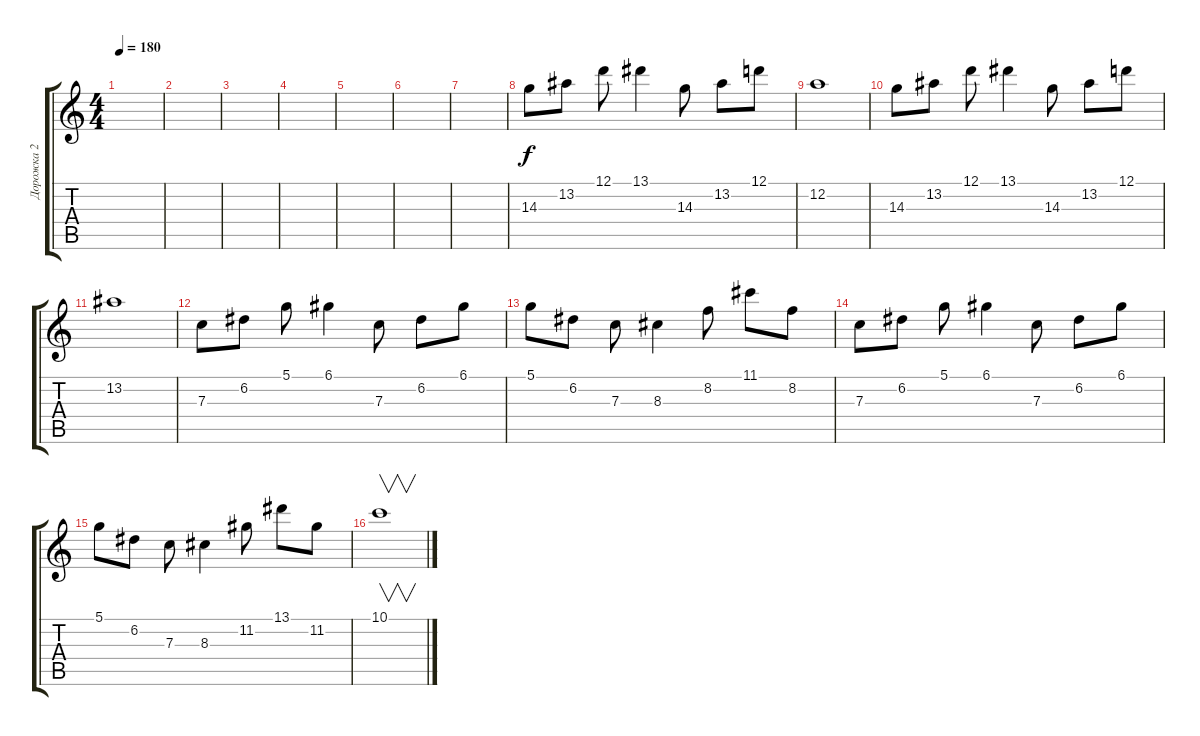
\track ("Дорожка 2" "Дорожка 2") {instrument acousticguitarnylon}
\staff {score tabs}
\tuning (D4 A3 F3 C3 G2 D2) {hide}
\ts (4 4)
\tempo 180
\clef g2
\ks c
|
|
|
|
|
|
|
14.3.8 13.2.8 12.1.8 13.1.4 14.3.8 13.2.8 12.1.8 |
12.2.1 |
14.3.8 13.2.8 12.1.8 13.1.4 14.3.8 13.2.8 12.1.8 |
13.2.1 |
7.3.8 6.2.8 5.1.8 6.1.4 7.3.8 6.2.8 6.1.8 |
5.1.8 6.2.8 7.3.8 8.3.4 8.2.8 11.1.8 8.2.8 |
7.3.8 6.2.8 5.1.8 6.1.4 7.3.8 6.2.8 6.1.8 |
5.1.8 6.2.8 7.3.8 8.3.4 11.2.8 13.1.8 11.2.8 |
10.1.1{v}
